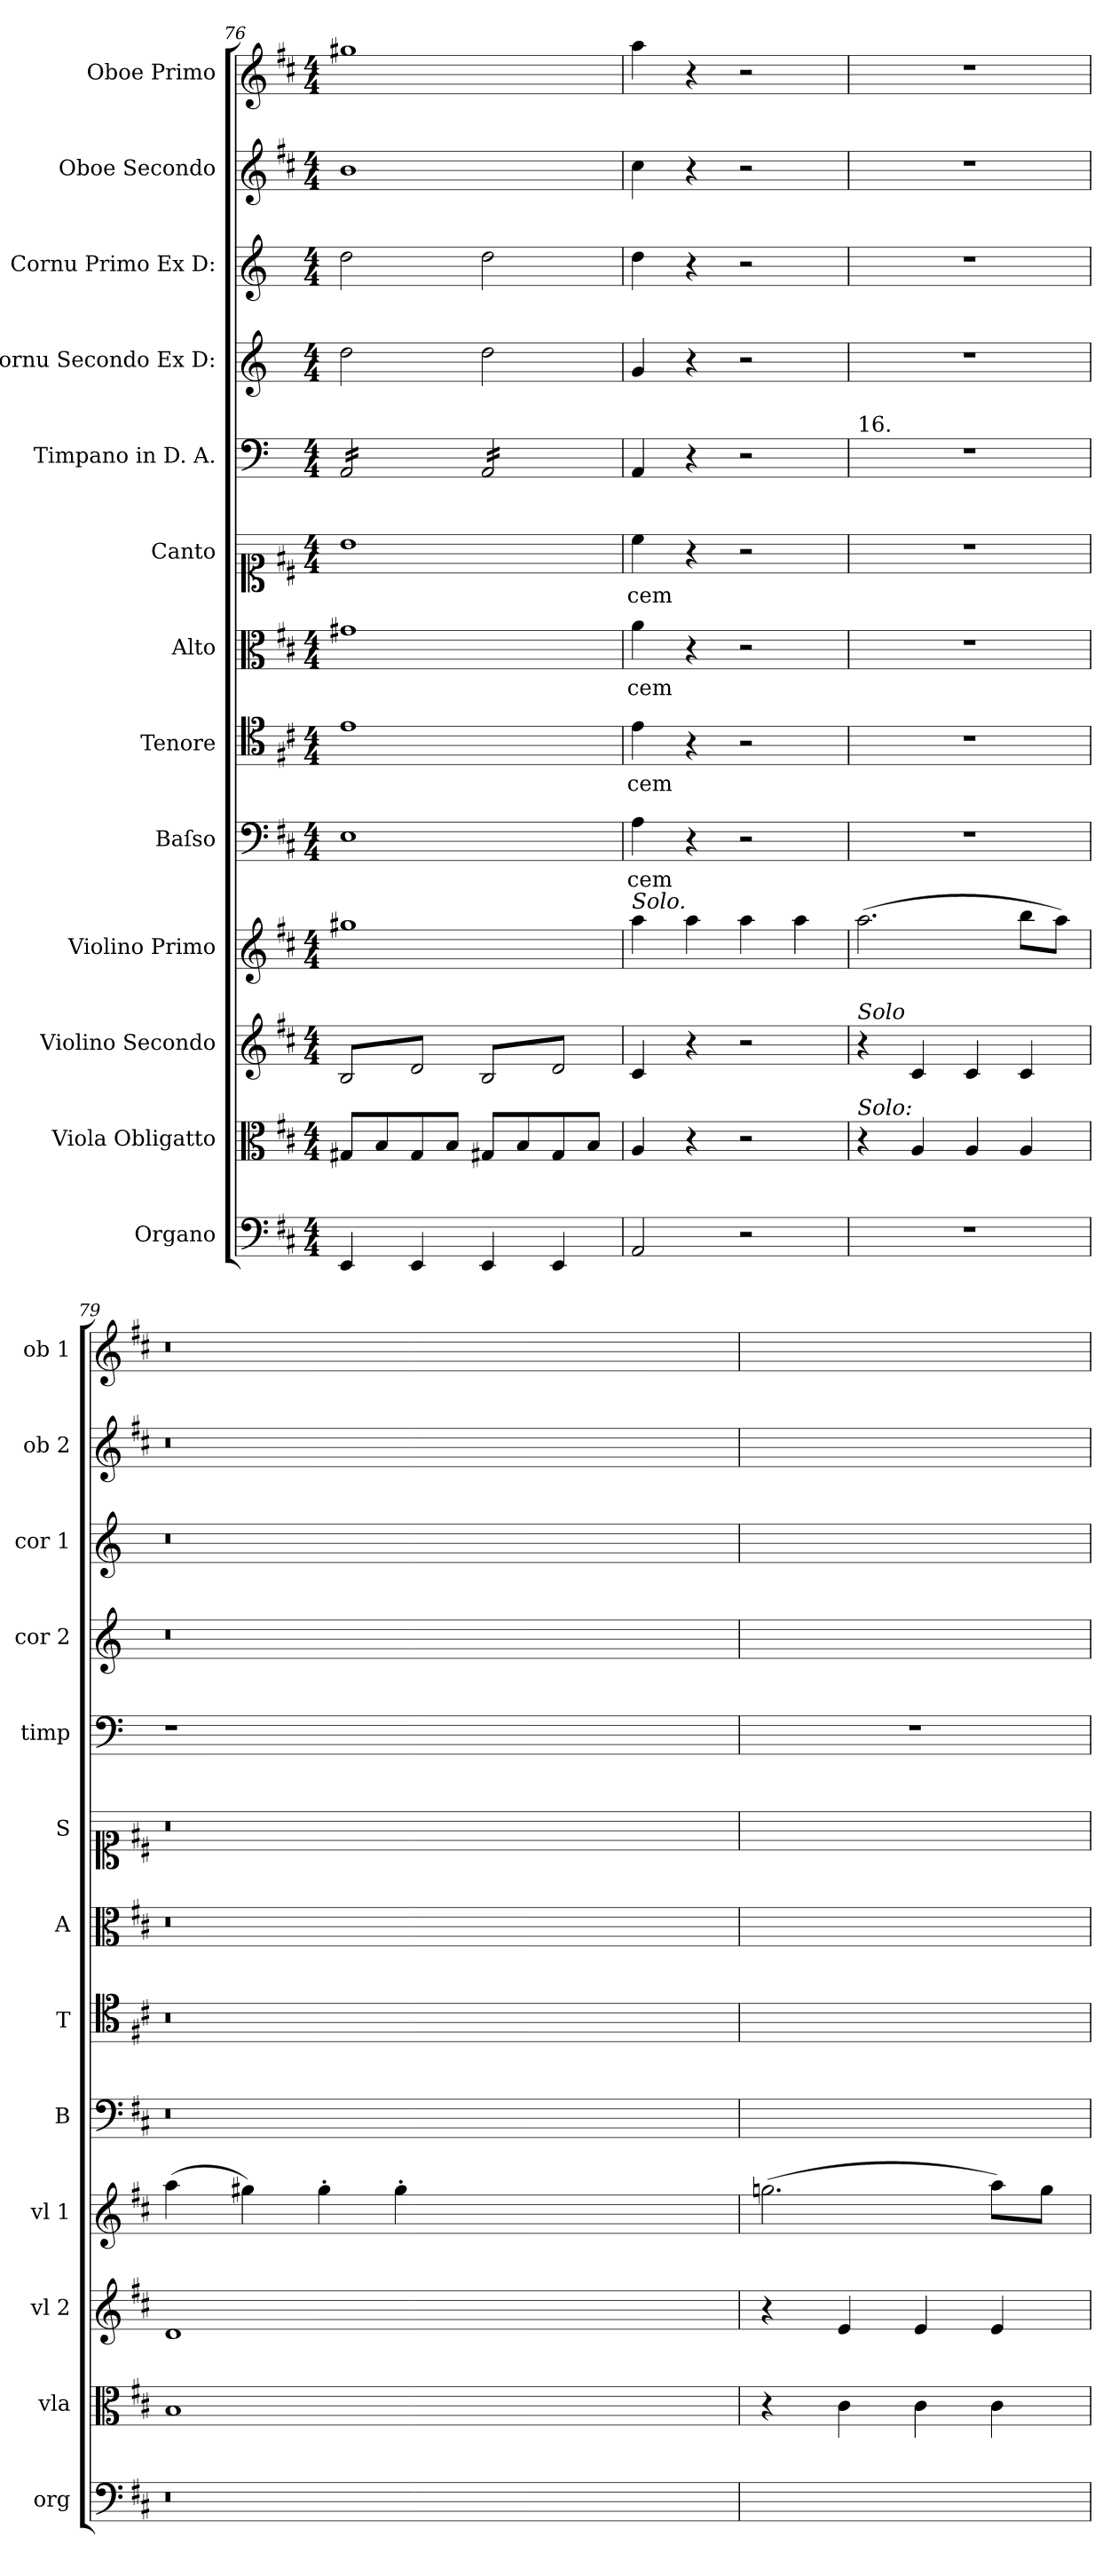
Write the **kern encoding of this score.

**kern	**kern	**kern	**kern	**kern	**text	**kern	**text	**kern	**text	**kern	**text	**kern	**kern	**kern	**kern	**kern
*part13	*part12	*part11	*part10	*part9	*part9	*part8	*part8	*part7	*part7	*part6	*part6	*part5	*part4	*part3	*part2	*part1
*staff13	*staff12	*staff11	*staff10	*staff9	*staff9	*staff8	*staff8	*staff7	*staff7	*staff6	*staff6	*staff5	*staff4	*staff3	*staff2	*staff1
*I"Organo	*I"Viola Obligatto	*I"Violino Secondo	*I"Violino Primo	*I"Baſso	*	*I"Tenore	*	*I"Alto	*	*I"Canto	*	*I"Timpano in D. A.	*I"Cornu Secondo Ex D:	*I"Cornu Primo Ex D:	*I"Oboe Secondo	*I"Oboe Primo
*I'org	*I'vla	*I'vl 2	*I'vl 1	*I'B	*	*I'T	*	*I'A	*	*I'S	*	*I'timp	*I'cor 2	*I'cor 1	*I'ob 2	*I'ob 1
*clefF4	*clefC3	*clefG2	*clefG2	*clefF4	*	*clefC4	*	*clefC3	*	*clefC1	*	*clefF4	*clefG2	*clefG2	*clefG2	*clefG2
*	*	*	*	*	*	*	*	*	*	*	*	*	*ITrd6c10	*ITrd6c10	*	*
*k[f#c#]	*k[f#c#]	*k[f#c#]	*k[f#c#]	*k[f#c#]	*	*k[f#c#]	*	*k[f#c#]	*	*k[f#c#]	*	*k[]	*k[f#c#]	*k[f#c#]	*k[f#c#]	*k[f#c#]
*D:	*D:	*D:	*D:	*D:	*	*D:	*	*D:	*	*D:	*	*	*	*	*D:	*D:
*M4/4	*M4/4	*M4/4	*M4/4	*M4/4	*	*M4/4	*	*M4/4	*	*M4/4	*	*M4/4	*M4/4	*M4/4	*M4/4	*M4/4
=76	=76	=76	=76	=76	=76	=76	=76	=76	=76	=76	=76	=76	=76	=76	=76	=76
*	*	*tremolo	*	*	*	*	*	*	*	*	*	*	*	*	*	*
*	*	*	*	*	*	*	*	*	*	*	*	*tremolo	*	*	*	*
4EE/	8G#X/L	8B/L	1gg#X	1E	.	1e	.	1g#X	.	1b	.	16AA/LL	2e\	2e\	1b	1gg#X
.	.	.	.	.	.	.	.	.	.	.	.	16AA/	.	.	.	.
.	8B/	8d/	.	.	.	.	.	.	.	.	.	16AA/	.	.	.	.
.	.	.	.	.	.	.	.	.	.	.	.	16AA/	.	.	.	.
4EE/	8G#/	8B/	.	.	.	.	.	.	.	.	.	16AA/	.	.	.	.
.	.	.	.	.	.	.	.	.	.	.	.	16AA/	.	.	.	.
.	8B/J	8d/J	.	.	.	.	.	.	.	.	.	16AA/	.	.	.	.
.	.	.	.	.	.	.	.	.	.	.	.	16AA/JJ	.	.	.	.
4EE/	8G#X/L	8B/L	.	.	.	.	.	.	.	.	.	16AA/LL	2e\	2e\	.	.
.	.	.	.	.	.	.	.	.	.	.	.	16AA/	.	.	.	.
.	8B/	8d/	.	.	.	.	.	.	.	.	.	16AA/	.	.	.	.
.	.	.	.	.	.	.	.	.	.	.	.	16AA/	.	.	.	.
4EE/	8G#/	8B/	.	.	.	.	.	.	.	.	.	16AA/	.	.	.	.
.	.	.	.	.	.	.	.	.	.	.	.	16AA/	.	.	.	.
.	8B/J	8d/J	.	.	.	.	.	.	.	.	.	16AA/	.	.	.	.
*	*	*Xtremolo	*	*	*	*	*	*	*	*	*	*	*	*	*	*
.	.	.	.	.	.	.	.	.	.	.	.	16AA/JJ	.	.	.	.
*	*	*	*	*	*	*	*	*	*	*	*	*Xtremolo	*	*	*	*
=77	=77	=77	=77	=77	=77	=77	=77	=77	=77	=77	=77	=77	=77	=77	=77	=77
!	!	!	!LO:TX:a:i:t=Solo.	!	!	!	!	!	!	!	!	!	!	!	!	!
2AA/	4A/	4c#/	4aa\	4A\	-cem	4e\	-cem	4a\	-cem	4cc#\	-cem	4AA/	4A/	4e\	4cc#\	4aa\
.	.	.	.	.	.	.	.	.	.	.	.	.	.	.	.	.
.	4r	4r	4aa\	4r	.	4r	.	4r	.	4r	.	4r	4r	4r	4r	4r
2r	2r	2r	4aa\	2r	.	2r	.	2r	.	2r	.	2r	2r	2r	2r	2r
.	.	.	4aa\	.	.	.	.	.	.	.	.	.	.	.	.	.
=78	=78	=78	=78	=78	=78	=78	=78	=78	=78	=78	=78	=78	=78	=78	=78	=78
!	!	!	!	!	!	!	!	!	!	!	!	!LO:TX:a:t=16.	!	!	!	!
!	!	!LO:TX:a:i:t=Solo	!	!	!	!	!	!	!	!	!	!	!	!	!	!
!	!LO:TX:a:i:t=Solo&colon;	!	!	!	!	!	!	!	!	!	!	!	!	!	!	!
1r	4r	4r	(2.aa\	1r	.	1r	.	1r	.	1r	.	1r	1r	1r	1r	1r
.	4A/	4c#/	.	.	.	.	.	.	.	.	.	.	.	.	.	.
.	4A/	4c#/	.	.	.	.	.	.	.	.	.	.	.	.	.	.
.	4A/	4c#/	8bb\L	.	.	.	.	.	.	.	.	.	.	.	.	.
.	.	.	8aa\J)	.	.	.	.	.	.	.	.	.	.	.	.	.
=79	=79	=79	=79	=79	=79	=79	=79	=79	=79	=79	=79	=79	=79	=79	=79	=79
0.r	1B	1d	(4aa\	0.r	.	0.r	.	0.r	.	0.r	.	1r	0.r	0.r	0.r	0.r
.	.	.	4gg#X\)	.	.	.	.	.	.	.	.	.	.	.	.	.
.	.	.	4gg#'\	.	.	.	.	.	.	.	.	.	.	.	.	.
.	.	.	4gg#'\	.	.	.	.	.	.	.	.	.	.	.	.	.
.	0ryy	0ryy	0ryy	.	.	.	.	.	.	.	.	0ryy	.	.	.	.
=80	=80	=80	=80	=80	=80	=80	=80	=80	=80	=80	=80	=80	=80	=80	=80	=80
1ryy	4r	4r	(2.ggn\	1ryy	.	1ryy	.	1ryy	.	1ryy	.	1r	1ryy	1ryy	1ryy	1ryy
.	4c#\	4e/	.	.	.	.	.	.	.	.	.	.	.	.	.	.
.	4c#\	4e/	.	.	.	.	.	.	.	.	.	.	.	.	.	.
.	4c#\	4e/	8aa\L)	.	.	.	.	.	.	.	.	.	.	.	.	.
.	.	.	8gg\J	.	.	.	.	.	.	.	.	.	.	.	.	.
=	=	=	=	=	=	=	=	=	=	=	=	=	=	=	=	=
*-	*-	*-	*-	*-	*-	*-	*-	*-	*-	*-	*-	*-	*-	*-	*-	*-
